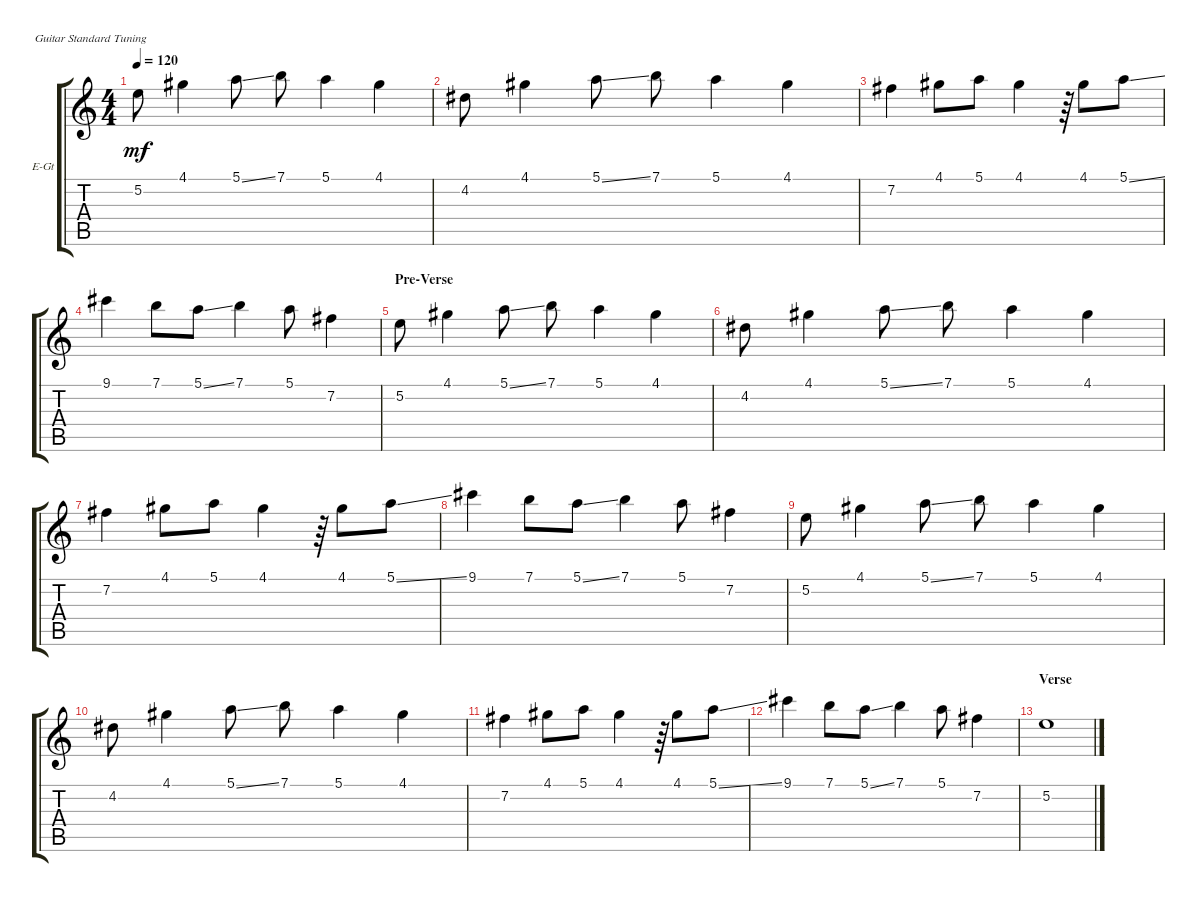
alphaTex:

\defaultSystemsLayout 4
\bracketExtendMode groupsimilarinstruments
\firstSystemTrackNameOrientation horizontal
\otherSystemsTrackNameOrientation horizontal
\track ("Melody" "E-Gt") {instrument distortionguitar}
\staff {score tabs}
\tuning (E4 B3 G3 D3 A2 E2)
\ts (4 4)
\tempo 120
\clef g2
\ks c
5.2.8{dy mf} 4.1.4 5.1{ss}.8 7.1.8 5.1.4 4.1.4 |
4.2.8 4.1.4 5.1{ss}.8 7.1.8 5.1.4 4.1.4 |
7.2.4 4.1.8 5.1.8 4.1.4 r.64 4.1.8 5.1{ss}.8 |
9.1.4 7.1.8 5.1{ss}.8 7.1.4 5.1.8 7.2.4 |
\section ("" "Pre-Verse")
5.2.8 4.1.4 5.1{ss}.8 7.1.8 5.1.4 4.1.4 |
4.2.8 4.1.4 5.1{ss}.8 7.1.8 5.1.4 4.1.4 |
7.2.4 4.1.8 5.1.8 4.1.4 r.64 4.1.8 5.1{ss}.8 |
9.1.4 7.1.8 5.1{ss}.8 7.1.4 5.1.8 7.2.4 |
5.2.8 4.1.4 5.1{ss}.8 7.1.8 5.1.4 4.1.4 |
4.2.8 4.1.4 5.1{ss}.8 7.1.8 5.1.4 4.1.4 |
7.2.4 4.1.8 5.1.8 4.1.4 r.64 4.1.8 5.1{ss}.8 |
9.1.4 7.1.8 5.1{ss}.8 7.1.4 5.1.8 7.2.4 |
\section ("" "Verse")
5.2.1
